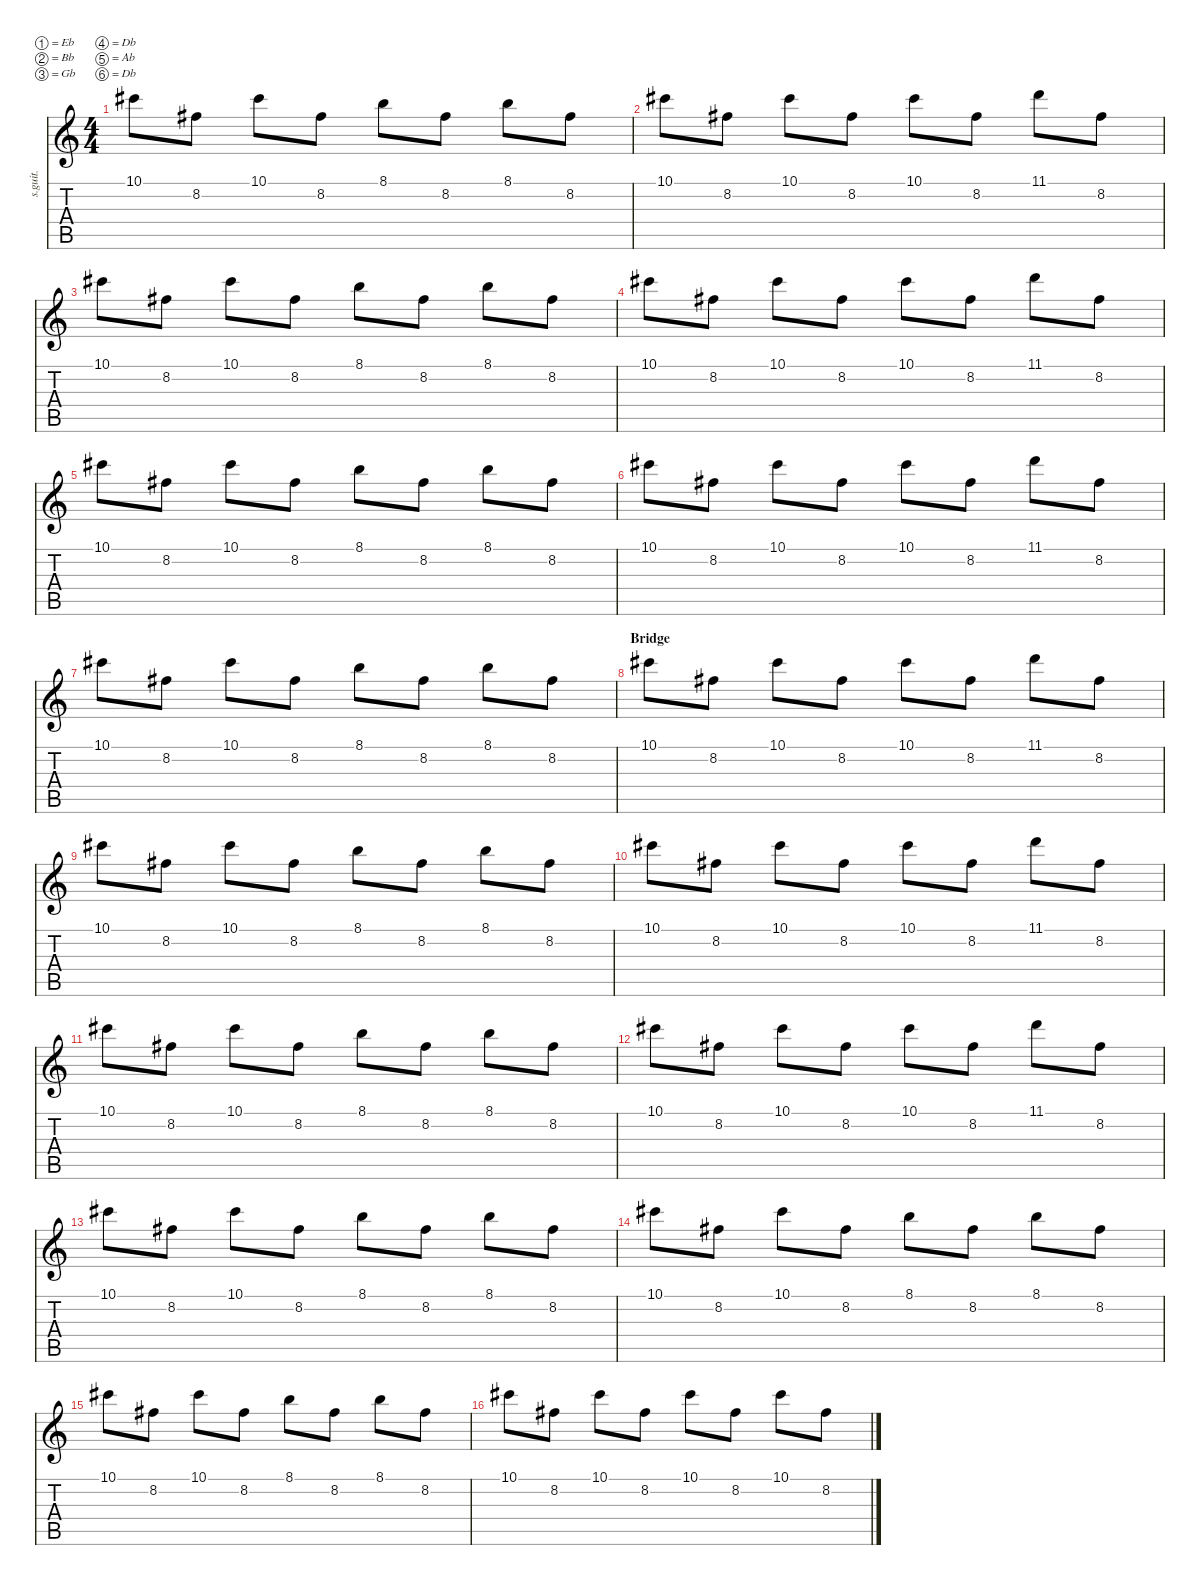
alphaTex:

\defaultSystemsLayout 4
\hideDynamics
\bracketExtendMode nobrackets
\track ("Mike Shinoda (Right Hand Keyboards)" "s.guit.") {instrument acousticgrandpiano}
\staff {score tabs}
\tuning (Eb4 Bb3 Gb3 Db3 Ab2 Db2)
\displaytranspose 12
\ts (4 4)
\tempo (110 hide)
\clef g2
\ks c
10.1{acc #}.8{dy f} 8.2{acc #}.8 10.1{acc #}.8 8.2{acc #}.8 8.1.8 8.2{acc #}.8 8.1.8 8.2{acc #}.8 |
10.1{acc #}.8 8.2{acc #}.8 10.1{acc #}.8 8.2{acc #}.8 10.1{acc #}.8 8.2{acc #}.8 11.1.8 8.2{acc #}.8 |
10.1{acc #}.8 8.2{acc #}.8 10.1{acc #}.8 8.2{acc #}.8 8.1.8 8.2{acc #}.8 8.1.8 8.2{acc #}.8 |
10.1{acc #}.8 8.2{acc #}.8 10.1{acc #}.8 8.2{acc #}.8 10.1{acc #}.8 8.2{acc #}.8 11.1.8 8.2{acc #}.8 |
10.1{acc #}.8 8.2{acc #}.8 10.1{acc #}.8 8.2{acc #}.8 8.1.8 8.2{acc #}.8 8.1.8 8.2{acc #}.8 |
10.1{acc #}.8 8.2{acc #}.8 10.1{acc #}.8 8.2{acc #}.8 10.1{acc #}.8 8.2{acc #}.8 11.1.8 8.2{acc #}.8 |
10.1{acc #}.8 8.2{acc #}.8 10.1{acc #}.8 8.2{acc #}.8 8.1.8 8.2{acc #}.8 8.1.8 8.2{acc #}.8 |
\section ("" "Bridge")
10.1{acc #}.8 8.2{acc #}.8 10.1{acc #}.8 8.2{acc #}.8 10.1{acc #}.8 8.2{acc #}.8 11.1.8 8.2{acc #}.8 |
10.1{acc #}.8 8.2{acc #}.8 10.1{acc #}.8 8.2{acc #}.8 8.1.8 8.2{acc #}.8 8.1.8 8.2{acc #}.8 |
10.1{acc #}.8 8.2{acc #}.8 10.1{acc #}.8 8.2{acc #}.8 10.1{acc #}.8 8.2{acc #}.8 11.1.8 8.2{acc #}.8 |
10.1{acc #}.8 8.2{acc #}.8 10.1{acc #}.8 8.2{acc #}.8 8.1.8 8.2{acc #}.8 8.1.8 8.2{acc #}.8 |
10.1{acc #}.8 8.2{acc #}.8 10.1{acc #}.8 8.2{acc #}.8 10.1{acc #}.8 8.2{acc #}.8 11.1.8 8.2{acc #}.8 |
10.1{acc #}.8 8.2{acc #}.8 10.1{acc #}.8 8.2{acc #}.8 8.1.8 8.2{acc #}.8 8.1.8 8.2{acc #}.8 |
10.1{acc #}.8 8.2{acc #}.8 10.1{acc #}.8 8.2{acc #}.8 8.1.8 8.2{acc #}.8 8.1.8 8.2{acc #}.8 |
10.1{acc #}.8 8.2{acc #}.8 10.1{acc #}.8 8.2{acc #}.8 8.1.8 8.2{acc #}.8 8.1.8 8.2{acc #}.8 |
10.1{acc #}.8 8.2{acc #}.8 10.1{acc #}.8 8.2{acc #}.8 10.1{acc #}.8 8.2{acc #}.8 10.1{acc #}.8 8.2{acc #}.8
